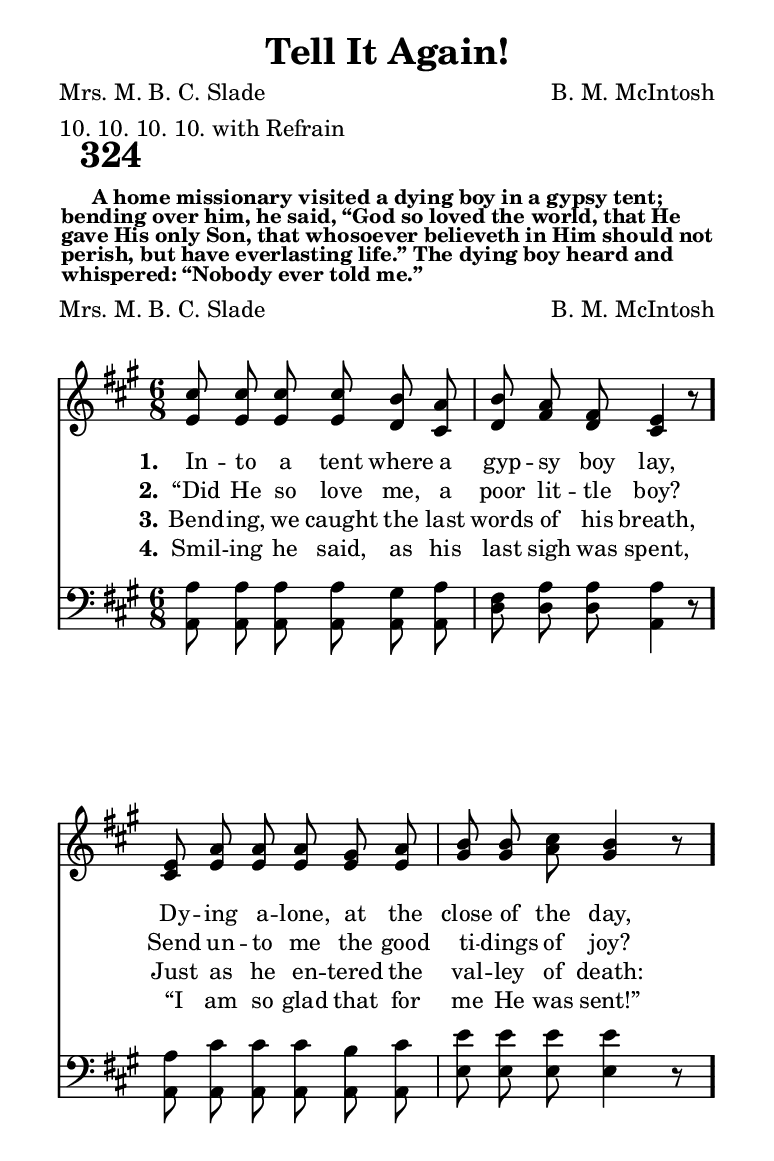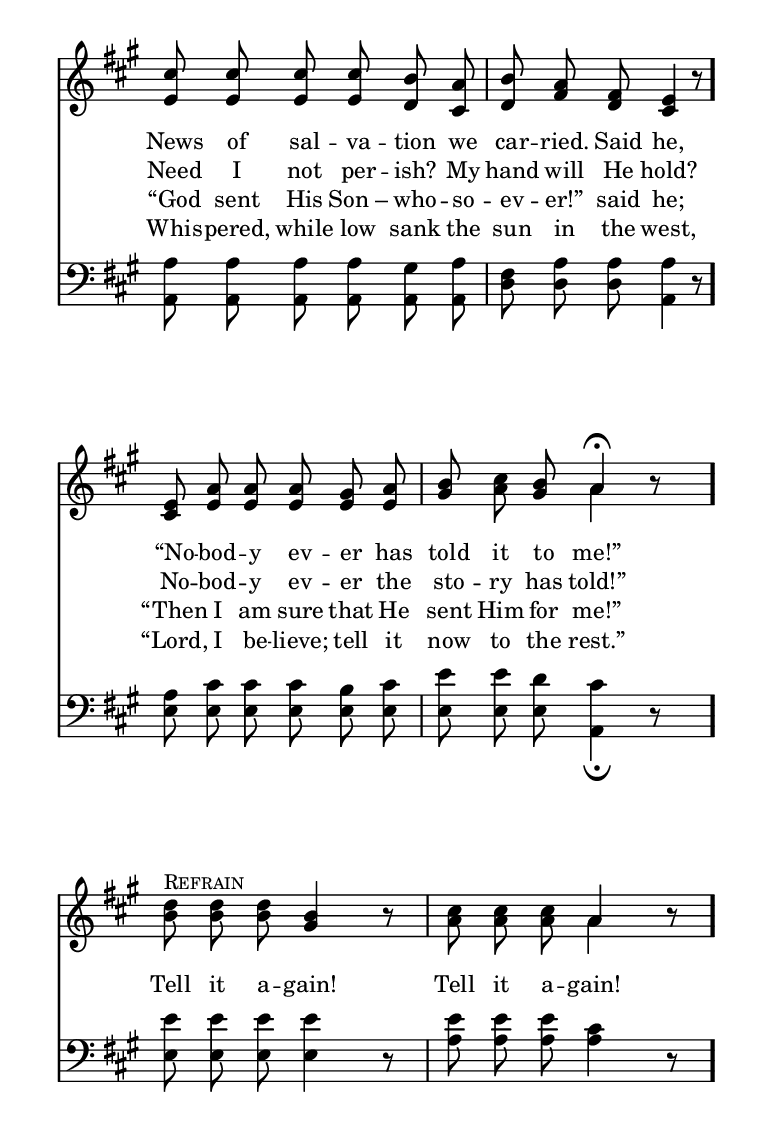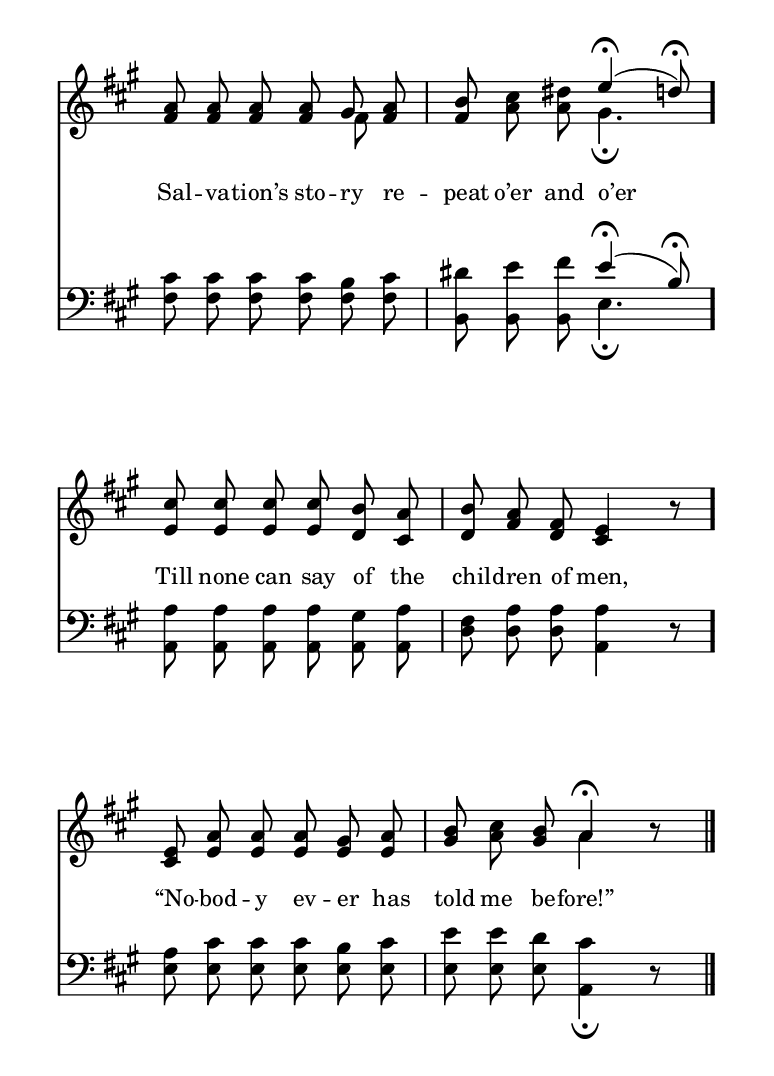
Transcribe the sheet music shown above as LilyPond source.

\include "common/global.ily"
\paper {
  \include "common/paper.ily"
  ragged-last-bottom = ##t
  system-count = #(cond (is-eogsized 6) (#t #f))
  page-count = #(cond (is-eogsized 2) (#t #f))
  scoreTitleMarkup = \markup {
    \override #'(baseline-skip . 3.5)
    \column {
      \override #'(baseline-skip . 3.5)
      \column {
        \fill-line {
          \huge \larger \larger \bold {
            \concat { "  " \fromproperty #'header:hymnnumber }
            \mytitle
            \null
          }
        }
        \override #'(baseline-skip . 1)
        \smaller \bold \fill-line {
          \wordwrap { \hspace #3 A home missionary visited a dying boy in a gypsy tent; bending over him, he said, “God so loved the world, that He gave His only Son, that whosoever believeth in Him should not perish, but have everlasting life.” The dying boy heard and whispered: “Nobody ever told me.”
        } }

        \vspace #0.5

        \fill-line {
          \lower #1 \fromproperty #'header:poet
          \smaller \bold \mysubtitle
          \lower #1 \fromproperty #'header:composer
        }
      }
    }
  }
}

\header{
  %children
  hymnnumber = "324"
  title = "Tell It Again!"
  tunename = ""
  meter = "10. 10. 10. 10. with Refrain"
  poet = "Mrs. M. B. C. Slade"
  composer = "B. M. McIntosh"
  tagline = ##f
}

ta = { \tempo 4=80 }
tb = { \tempo 4=40 }

global = {
  \include "common/overrides.ily"
  \override Staff.TimeSignature.style = #'numbered
  \time 6/8
  \override Score.MetronomeMark.transparent = ##t % hide all fermata changes too
  \ta
  \key a \major
  \autoBeamOff
}

patternA = { \ta c8 c c c c c | c c c c4 c8 | }
patternB = { \ta c8 c c c c c | c c c \tb c4 \ta c8 | }

patternC = { c8 c c c4 c8 | }

notesSoprano = {
\global
\relative c'' {

  \changePitch \patternA { cis cis cis cis b a | b a fis e r }
  \changePitch \patternA { e a a a gis a | b b cis b r }
  \changePitch \patternA { cis cis cis cis b a | b a fis e r }
  \changePitch \patternB { e a a a gis a | b cis b a\fermata r }

  << s^\markup { \small \caps "Refrain" }
  \changePitch \patternC { d d d b r | cis cis cis a r } >>
  a8 a a a gis a | b cis dis \tb e4\fermata( d8\fermata) \ta
  \changePitch \patternA { cis cis cis cis b a | b a fis e r }
  \changePitch \patternB { e a a a gis a | b cis b a\fermata r }

  \bar "|."

}
}

notesAlto = {
\global
\relative e' {

  \changePitch \patternA { e e e e d cis | d fis d cis r }
  \changePitch \patternA { cis e e e e e | gis gis a gis r }
  \changePitch \patternA { e e e e d cis | d fis d cis r }
  \changePitch \patternB { cis e e e e e | gis a gis a r }

  \changePitch \patternC { b b b gis r | a a a a r }
  fis8 fis fis fis fis fis | fis a a gis4.\fermata
  \changePitch \patternA { e e e e d cis | d fis d cis r }
  \changePitch \patternB { cis e e e e e | gis a gis a r }

}
}

notesTenor = {
\global
\relative a {

  \changePitch \patternA { a a a a gis a | fis a a a r }
  \changePitch \patternA { a cis cis cis b cis | e e e e r }
  \changePitch \patternA { a, a a a gis a | fis a a a r }
  \changePitch \patternB { a cis cis cis b cis | e e d cis r }

  \changePitch \patternC { e e e e r | e e e cis r }
  cis8 cis cis cis b cis | dis e fis e4\fermata( b8\fermata)
  \changePitch \patternA { a a a a gis a | fis a a a r }
  \changePitch \patternB { a cis cis cis b cis | e e d cis r }

}
}

notesBass = {
\global
\relative f, {

  \changePitch \patternA { a a a a a a | d d d a r }
  \changePitch \patternA { a a a a a a | e' e e e r }
  \changePitch \patternA { a, a a a a a | d d d a r }
  \changePitch \patternB { e' e e e e e | e e e a,_\fermata r }

  \changePitch \patternC { e' e e e r | a a a a r }
  fis8 fis fis fis fis fis | b, b b e4._\fermata
  \changePitch \patternA { a, a a a a a | d d d a r }
  \changePitch \patternB { e' e e e e e | e e e a,_\fermata r }

}
}

Refrain = \lyricmode {

Tell it a -- gain! Tell it a -- gain! \bar "."
Sal -- va -- tion’s sto -- ry re -- peat o’er and o’er \bar "."
Till none can say of the chil -- dren of men, \bar "."
“No -- bod -- y ev -- er has told me be -- fore!” \bar "."

}

wordsA = \lyricmode {
\set stanza = "1."

In -- to a tent where a gyp -- sy boy lay, \bar "."
Dy -- ing a -- lone, at the close of the day, \bar "."
News of sal -- va -- tion we car -- ried. Said he, \bar "."
“No -- bod -- y ev -- er has told it to me!” \bar "."

}

wordsB = \lyricmode {
\set stanza = "2."

“Did He so love me, a poor lit -- tle boy?
Send un -- to me the good ti -- dings of joy?
Need I not per -- ish? My hand will He hold?
No -- bod -- y ev -- er the sto -- ry has told!”

\Refrain

}

wordsC = \lyricmode {
\set stanza = "3."

Bend -- ing, we caught the last words of his breath,
Just as he en -- tered the val -- ley of death:
“God sent His Son_– who -- so -- ev -- er!” said he;
“Then I am sure that He sent Him for me!”

}

wordsD = \lyricmode {
\set stanza = "4."

Smil -- ing he said, as his last sigh was spent,
“I am so glad that for me He was sent!”
Whis -- pered, while low sank the sun in the west,
“Lord, I be -- lieve; tell it now to the rest.”

}

\score {
  \context ChoirStaff <<
    \context Staff = upper <<
      \set Staff.autoBeaming = ##f
      \set ChoirStaff.systemStartDelimiter = #'SystemStartBar
      \set ChoirStaff.printPartCombineTexts = ##f
      \partcombine #'(2 . 11) \notesSoprano \notesAlto
      \context NullVoice = sopranos { \voiceOne << \notesSoprano >> }
      \context Lyrics = one   \lyricsto sopranos \wordsA
      \context Lyrics = two   \lyricsto sopranos \wordsB
      \context Lyrics = three \lyricsto sopranos \wordsC
      \context Lyrics = four  \lyricsto sopranos \wordsD
    >>
    \context Staff = men <<
      \set Staff.autoBeaming = ##f
      \clef bass
      \set ChoirStaff.printPartCombineTexts = ##f
      \partcombine #'(2 . 11) \notesTenor \notesBass
    >>
  >>
  \layout {
    \include "common/layout.ily"
  }
  \midi{
    \include "common/midi.ily"
  }
}

\version "2.19.49"  % necessary for upgrading to future LilyPond versions.

% vi:set et ts=2 sw=2 ai nocindent syntax=lilypond:
